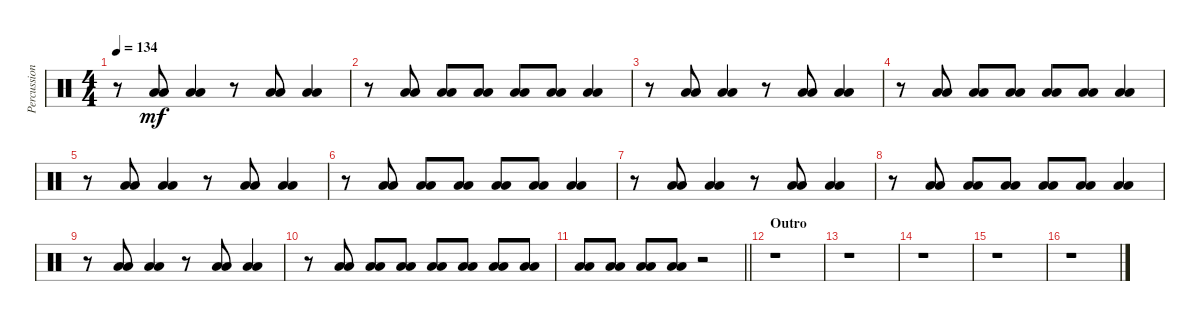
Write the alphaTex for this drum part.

\track ("Percussion 1 - Shawn" "Percussion") {instrument percussion}
\staff {score}
\articulation defaults
\ts (4 4)
\tempo 134
\clef neutral
\ks c
r.8{dy mf} ("Low Tom (hit)" "Low Floor Tom (hit)").8 ("Low Tom (hit)" "Low Floor Tom (hit)").4 r.8 ("Low Tom (hit)" "Low Floor Tom (hit)").8 ("Low Tom (hit)" "Low Floor Tom (hit)").4 |
r.8 ("Low Tom (hit)" "Low Floor Tom (hit)").8 ("Low Tom (hit)" "Low Floor Tom (hit)").8 ("Low Tom (hit)" "Low Floor Tom (hit)").8 ("Low Tom (hit)" "Low Floor Tom (hit)").8 ("Low Tom (hit)" "Low Floor Tom (hit)").8 ("Low Tom (hit)" "Low Floor Tom (hit)").4 |
r.8 ("Low Tom (hit)" "Low Floor Tom (hit)").8 ("Low Tom (hit)" "Low Floor Tom (hit)").4 r.8 ("Low Tom (hit)" "Low Floor Tom (hit)").8 ("Low Tom (hit)" "Low Floor Tom (hit)").4 |
r.8 ("Low Tom (hit)" "Low Floor Tom (hit)").8 ("Low Tom (hit)" "Low Floor Tom (hit)").8 ("Low Tom (hit)" "Low Floor Tom (hit)").8 ("Low Tom (hit)" "Low Floor Tom (hit)").8 ("Low Tom (hit)" "Low Floor Tom (hit)").8 ("Low Tom (hit)" "Low Floor Tom (hit)").4 |
r.8 ("Low Tom (hit)" "Low Floor Tom (hit)").8 ("Low Tom (hit)" "Low Floor Tom (hit)").4 r.8 ("Low Tom (hit)" "Low Floor Tom (hit)").8 ("Low Tom (hit)" "Low Floor Tom (hit)").4 |
r.8 ("Low Tom (hit)" "Low Floor Tom (hit)").8 ("Low Tom (hit)" "Low Floor Tom (hit)").8 ("Low Tom (hit)" "Low Floor Tom (hit)").8 ("Low Tom (hit)" "Low Floor Tom (hit)").8 ("Low Tom (hit)" "Low Floor Tom (hit)").8 ("Low Tom (hit)" "Low Floor Tom (hit)").4 |
r.8 ("Low Tom (hit)" "Low Floor Tom (hit)").8 ("Low Tom (hit)" "Low Floor Tom (hit)").4 r.8 ("Low Tom (hit)" "Low Floor Tom (hit)").8 ("Low Tom (hit)" "Low Floor Tom (hit)").4 |
r.8 ("Low Tom (hit)" "Low Floor Tom (hit)").8 ("Low Tom (hit)" "Low Floor Tom (hit)").8 ("Low Tom (hit)" "Low Floor Tom (hit)").8 ("Low Tom (hit)" "Low Floor Tom (hit)").8 ("Low Tom (hit)" "Low Floor Tom (hit)").8 ("Low Tom (hit)" "Low Floor Tom (hit)").4 |
r.8 ("Low Tom (hit)" "Low Floor Tom (hit)").8 ("Low Tom (hit)" "Low Floor Tom (hit)").4 r.8 ("Low Tom (hit)" "Low Floor Tom (hit)").8 ("Low Tom (hit)" "Low Floor Tom (hit)").4 |
r.8 ("Low Tom (hit)" "Low Floor Tom (hit)").8 ("Low Tom (hit)" "Low Floor Tom (hit)").8 ("Low Tom (hit)" "Low Floor Tom (hit)").8 ("Low Tom (hit)" "Low Floor Tom (hit)").8 ("Low Tom (hit)" "Low Floor Tom (hit)").8 ("Low Tom (hit)" "Low Floor Tom (hit)").8 ("Low Tom (hit)" "Low Floor Tom (hit)").8 |
\barLineRight lightlight
("Low Tom (hit)" "Low Floor Tom (hit)").8 ("Low Tom (hit)" "Low Floor Tom (hit)").8 ("Low Tom (hit)" "Low Floor Tom (hit)").8 ("Low Tom (hit)" "Low Floor Tom (hit)").8 r.2 |
\section ("" "Outro")
r.1 |
r.1 |
r.1 |
r.1 |
r.1
